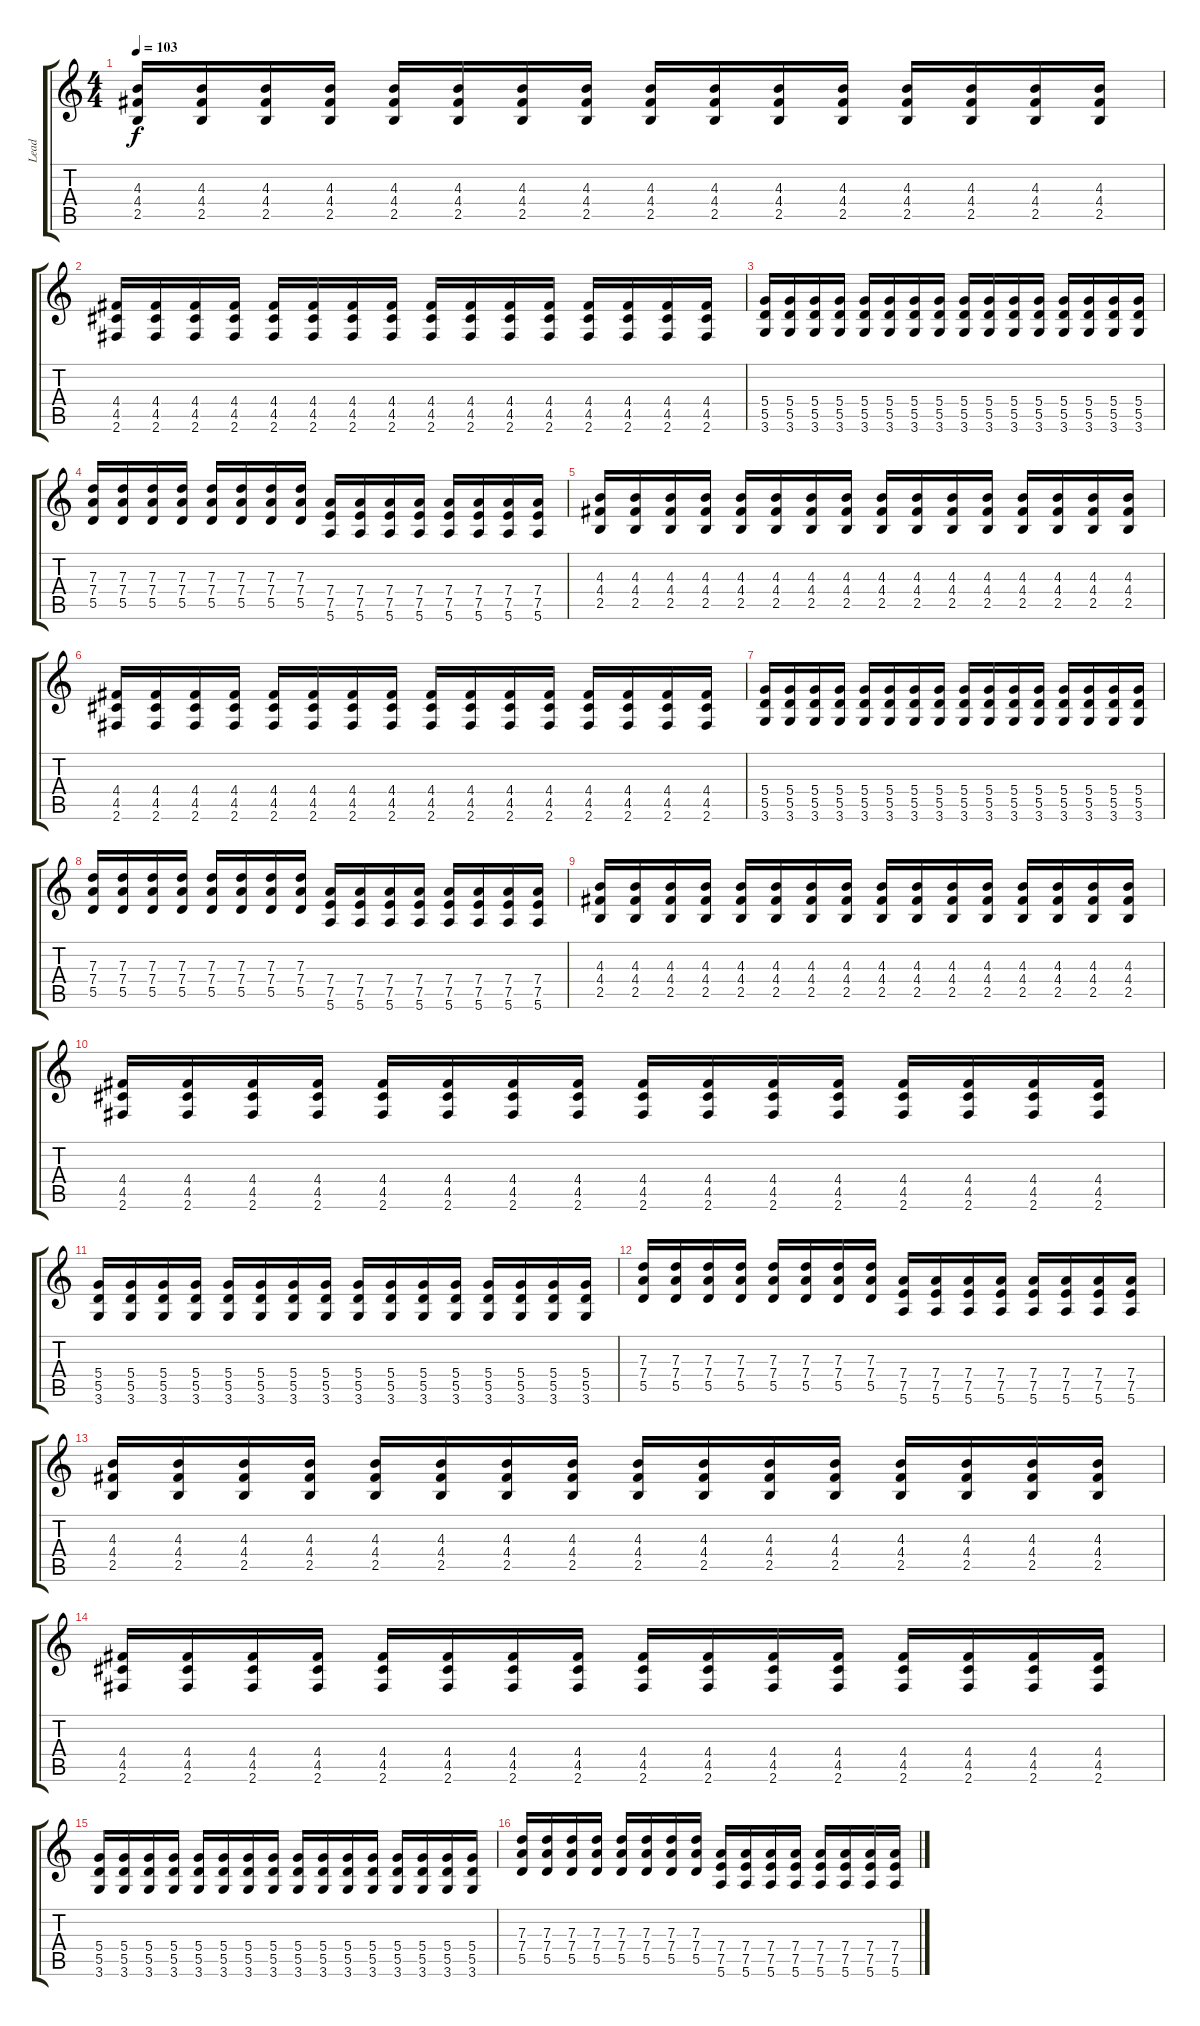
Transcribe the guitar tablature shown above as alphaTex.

\track ("Lead" "Lead") {instrument overdrivenguitar}
\staff {score tabs}
\tuning (E4 B3 G3 D3 A2 E2) {hide}
\ts (4 4)
\tempo 103
\clef g2
\ks c
(4.3 4.4 2.5).16{dy f} (4.3 4.4 2.5).16 (4.3 4.4 2.5).16 (4.3 4.4 2.5).16 (4.3 4.4 2.5).16 (4.3 4.4 2.5).16 (4.3 4.4 2.5).16 (4.3 4.4 2.5).16 (4.3 4.4 2.5).16 (4.3 4.4 2.5).16 (4.3 4.4 2.5).16 (4.3 4.4 2.5).16 (4.3 4.4 2.5).16 (4.3 4.4 2.5).16 (4.3 4.4 2.5).16 (4.3 4.4 2.5).16 |
(4.4 4.5 2.6).16 (4.4 4.5 2.6).16 (4.4 4.5 2.6).16 (4.4 4.5 2.6).16 (4.4 4.5 2.6).16 (4.4 4.5 2.6).16 (4.4 4.5 2.6).16 (4.4 4.5 2.6).16 (4.4 4.5 2.6).16 (4.4 4.5 2.6).16 (4.4 4.5 2.6).16 (4.4 4.5 2.6).16 (4.4 4.5 2.6).16 (4.4 4.5 2.6).16 (4.4 4.5 2.6).16 (4.4 4.5 2.6).16 |
(5.4 5.5 3.6).16 (5.4 5.5 3.6).16 (5.4 5.5 3.6).16 (5.4 5.5 3.6).16 (5.4 5.5 3.6).16 (5.4 5.5 3.6).16 (5.4 5.5 3.6).16 (5.4 5.5 3.6).16 (5.4 5.5 3.6).16 (5.4 5.5 3.6).16 (5.4 5.5 3.6).16 (5.4 5.5 3.6).16 (5.4 5.5 3.6).16 (5.4 5.5 3.6).16 (5.4 5.5 3.6).16 (5.4 5.5 3.6).16 |
(7.3 7.4 5.5).16 (7.3 7.4 5.5).16 (7.3 7.4 5.5).16 (7.3 7.4 5.5).16 (7.3 7.4 5.5).16 (7.3 7.4 5.5).16 (7.3 7.4 5.5).16 (7.3 7.4 5.5).16 (7.4 7.5 5.6).16 (7.4 7.5 5.6).16 (7.4 7.5 5.6).16 (7.4 7.5 5.6).16 (7.4 7.5 5.6).16 (7.4 7.5 5.6).16 (7.4 7.5 5.6).16 (7.4 7.5 5.6).16 |
(4.3 4.4 2.5).16 (4.3 4.4 2.5).16 (4.3 4.4 2.5).16 (4.3 4.4 2.5).16 (4.3 4.4 2.5).16 (4.3 4.4 2.5).16 (4.3 4.4 2.5).16 (4.3 4.4 2.5).16 (4.3 4.4 2.5).16 (4.3 4.4 2.5).16 (4.3 4.4 2.5).16 (4.3 4.4 2.5).16 (4.3 4.4 2.5).16 (4.3 4.4 2.5).16 (4.3 4.4 2.5).16 (4.3 4.4 2.5).16 |
(4.4 4.5 2.6).16 (4.4 4.5 2.6).16 (4.4 4.5 2.6).16 (4.4 4.5 2.6).16 (4.4 4.5 2.6).16 (4.4 4.5 2.6).16 (4.4 4.5 2.6).16 (4.4 4.5 2.6).16 (4.4 4.5 2.6).16 (4.4 4.5 2.6).16 (4.4 4.5 2.6).16 (4.4 4.5 2.6).16 (4.4 4.5 2.6).16 (4.4 4.5 2.6).16 (4.4 4.5 2.6).16 (4.4 4.5 2.6).16 |
(5.4 5.5 3.6).16 (5.4 5.5 3.6).16 (5.4 5.5 3.6).16 (5.4 5.5 3.6).16 (5.4 5.5 3.6).16 (5.4 5.5 3.6).16 (5.4 5.5 3.6).16 (5.4 5.5 3.6).16 (5.4 5.5 3.6).16 (5.4 5.5 3.6).16 (5.4 5.5 3.6).16 (5.4 5.5 3.6).16 (5.4 5.5 3.6).16 (5.4 5.5 3.6).16 (5.4 5.5 3.6).16 (5.4 5.5 3.6).16 |
(7.3 7.4 5.5).16 (7.3 7.4 5.5).16 (7.3 7.4 5.5).16 (7.3 7.4 5.5).16 (7.3 7.4 5.5).16 (7.3 7.4 5.5).16 (7.3 7.4 5.5).16 (7.3 7.4 5.5).16 (7.4 7.5 5.6).16 (7.4 7.5 5.6).16 (7.4 7.5 5.6).16 (7.4 7.5 5.6).16 (7.4 7.5 5.6).16 (7.4 7.5 5.6).16 (7.4 7.5 5.6).16 (7.4 7.5 5.6).16 |
(4.3 4.4 2.5).16 (4.3 4.4 2.5).16 (4.3 4.4 2.5).16 (4.3 4.4 2.5).16 (4.3 4.4 2.5).16 (4.3 4.4 2.5).16 (4.3 4.4 2.5).16 (4.3 4.4 2.5).16 (4.3 4.4 2.5).16 (4.3 4.4 2.5).16 (4.3 4.4 2.5).16 (4.3 4.4 2.5).16 (4.3 4.4 2.5).16 (4.3 4.4 2.5).16 (4.3 4.4 2.5).16 (4.3 4.4 2.5).16 |
(4.4 4.5 2.6).16 (4.4 4.5 2.6).16 (4.4 4.5 2.6).16 (4.4 4.5 2.6).16 (4.4 4.5 2.6).16 (4.4 4.5 2.6).16 (4.4 4.5 2.6).16 (4.4 4.5 2.6).16 (4.4 4.5 2.6).16 (4.4 4.5 2.6).16 (4.4 4.5 2.6).16 (4.4 4.5 2.6).16 (4.4 4.5 2.6).16 (4.4 4.5 2.6).16 (4.4 4.5 2.6).16 (4.4 4.5 2.6).16 |
(5.4 5.5 3.6).16 (5.4 5.5 3.6).16 (5.4 5.5 3.6).16 (5.4 5.5 3.6).16 (5.4 5.5 3.6).16 (5.4 5.5 3.6).16 (5.4 5.5 3.6).16 (5.4 5.5 3.6).16 (5.4 5.5 3.6).16 (5.4 5.5 3.6).16 (5.4 5.5 3.6).16 (5.4 5.5 3.6).16 (5.4 5.5 3.6).16 (5.4 5.5 3.6).16 (5.4 5.5 3.6).16 (5.4 5.5 3.6).16 |
(7.3 7.4 5.5).16 (7.3 7.4 5.5).16 (7.3 7.4 5.5).16 (7.3 7.4 5.5).16 (7.3 7.4 5.5).16 (7.3 7.4 5.5).16 (7.3 7.4 5.5).16 (7.3 7.4 5.5).16 (7.4 7.5 5.6).16 (7.4 7.5 5.6).16 (7.4 7.5 5.6).16 (7.4 7.5 5.6).16 (7.4 7.5 5.6).16 (7.4 7.5 5.6).16 (7.4 7.5 5.6).16 (7.4 7.5 5.6).16 |
(4.3 4.4 2.5).16 (4.3 4.4 2.5).16 (4.3 4.4 2.5).16 (4.3 4.4 2.5).16 (4.3 4.4 2.5).16 (4.3 4.4 2.5).16 (4.3 4.4 2.5).16 (4.3 4.4 2.5).16 (4.3 4.4 2.5).16 (4.3 4.4 2.5).16 (4.3 4.4 2.5).16 (4.3 4.4 2.5).16 (4.3 4.4 2.5).16 (4.3 4.4 2.5).16 (4.3 4.4 2.5).16 (4.3 4.4 2.5).16 |
(4.4 4.5 2.6).16 (4.4 4.5 2.6).16 (4.4 4.5 2.6).16 (4.4 4.5 2.6).16 (4.4 4.5 2.6).16 (4.4 4.5 2.6).16 (4.4 4.5 2.6).16 (4.4 4.5 2.6).16 (4.4 4.5 2.6).16 (4.4 4.5 2.6).16 (4.4 4.5 2.6).16 (4.4 4.5 2.6).16 (4.4 4.5 2.6).16 (4.4 4.5 2.6).16 (4.4 4.5 2.6).16 (4.4 4.5 2.6).16 |
(5.4 5.5 3.6).16 (5.4 5.5 3.6).16 (5.4 5.5 3.6).16 (5.4 5.5 3.6).16 (5.4 5.5 3.6).16 (5.4 5.5 3.6).16 (5.4 5.5 3.6).16 (5.4 5.5 3.6).16 (5.4 5.5 3.6).16 (5.4 5.5 3.6).16 (5.4 5.5 3.6).16 (5.4 5.5 3.6).16 (5.4 5.5 3.6).16 (5.4 5.5 3.6).16 (5.4 5.5 3.6).16 (5.4 5.5 3.6).16 |
(7.3 7.4 5.5).16 (7.3 7.4 5.5).16 (7.3 7.4 5.5).16 (7.3 7.4 5.5).16 (7.3 7.4 5.5).16 (7.3 7.4 5.5).16 (7.3 7.4 5.5).16 (7.3 7.4 5.5).16 (7.4 7.5 5.6).16 (7.4 7.5 5.6).16 (7.4 7.5 5.6).16 (7.4 7.5 5.6).16 (7.4 7.5 5.6).16 (7.4 7.5 5.6).16 (7.4 7.5 5.6).16 (7.4 7.5 5.6).16
